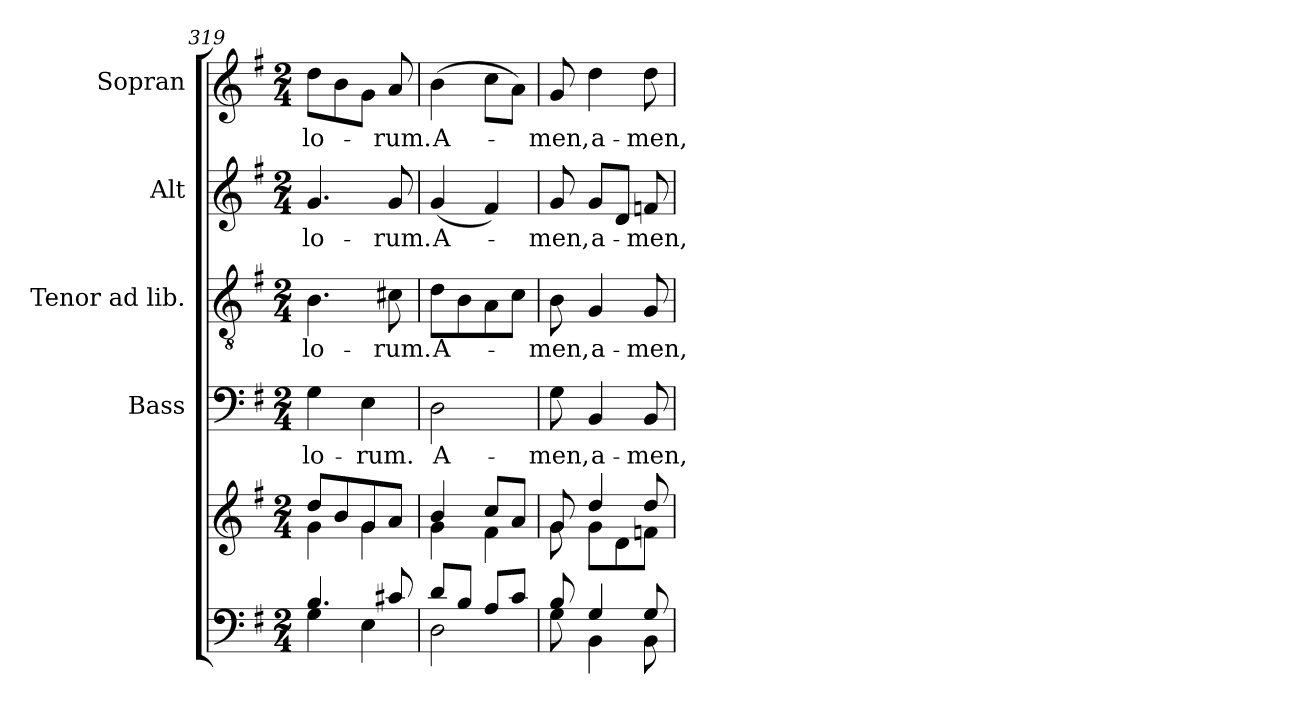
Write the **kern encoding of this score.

**kern	**kern	**kern	**text	**kern	**text	**kern	**text	**kern	**text
*part5	*part5	*part4	*part4	*part3	*part3	*part2	*part2	*part1	*part1
*staff6	*staff5	*staff4	*staff4	*staff3	*staff3	*staff2	*staff2	*staff1	*staff1
*	*	*I"Bass	*	*I"Tenor ad lib.	*	*I"Alt	*	*I"Sopran	*
*	*	*I'B.	*	*I'T.	*	*I'A.	*	*I'S.	*
*clefF4	*clefG2	*clefF4	*	*clefGv2	*	*clefG2	*	*clefG2	*
*k[f#]	*k[f#]	*k[f#]	*	*k[f#]	*	*k[f#]	*	*k[f#]	*
*G:	*G:	*G:	*	*G:	*	*G:	*	*G:	*
*M2/4	*M2/4	*M2/4	*	*M2/4	*	*M2/4	*	*M2/4	*
=319	=319	=319	=319	=319	=319	=319	=319	=319	=319
*^	*^	*	*	*	*	*	*	*	*
!	!	!	!	!	!LO:LY:b	!	!LO:LY:b	!	!LO:LY:b	!	!LO:LY:b
4.B/	4G\	8dd/L	4g\	4G\	-lo-	4.B\	-lo-	4.g/	-lo-	8dd\L	-lo-
.	.	8b/	.	.	.	.	.	.	.	8b\	.
!	!	!	!	!	!LO:LY:b	!	!	!	!	!	!
.	4E\	8g/	4g\	4E\	-rum.	.	.	.	.	8g\J	.
!	!	!	!	!	!	!	!LO:LY:b	!	!LO:LY:b	!	!LO:LY:b
8c#X/	.	8a/J	.	.	.	8c#X\	-rum.	8g/	-rum.	8a/	-rum.
=320	=320	=320	=320	=320	=320	=320	=320	=320	=320	=320	=320
!	!	!	!	!	!LO:LY:b	!	!LO:LY:b	!	!LO:LY:b	!	!LO:LY:b
8d/L	2D\	4b/	4g\	2D\	A-	8d\L	A-	(<4g/	A-	(>4b\	A-
8B/J	.	.	.	.	.	8B\	.	.	.	.	.
8A/L	.	8cc/L	4f#\	.	.	8A\	.	4f#/)	.	8cc\L	.
8c/J	.	8a/J	.	.	.	8c\J	.	.	.	8a\J)	.
=321	=321	=321	=321	=321	=321	=321	=321	=321	=321	=321	=321
!	!	!	!	!	!LO:LY:b	!	!LO:LY:b	!	!LO:LY:b	!	!LO:LY:b
8B/	8G\	8g/	8g\	8G\	-men,	8B\	-men,	8g/	-men,	8g/	-men,
!	!	!	!	!	!LO:LY:b	!	!LO:LY:b	!	!LO:LY:b	!	!LO:LY:b
4G/	4BB\	4dd/	8g\L	4BB/	a-	4G/	a-	8g/L	a-	4dd\	a-
.	.	.	8d\	.	.	.	.	8d/J	.	.	.
!	!	!	!	!	!LO:LY:b	!	!LO:LY:b	!	!LO:LY:b	!	!LO:LY:b
8G/	8BB\	8dd/	8fn\J	8BB/	-men,	8G/	-men,	8fn/	-men,	8dd\	-men,
*v	*v	*	*	*	*	*	*	*	*	*	*
*	*v	*v	*	*	*	*	*	*	*	*
=	=	=	=	=	=	=	=	=	=
*-	*-	*-	*-	*-	*-	*-	*-	*-	*-
